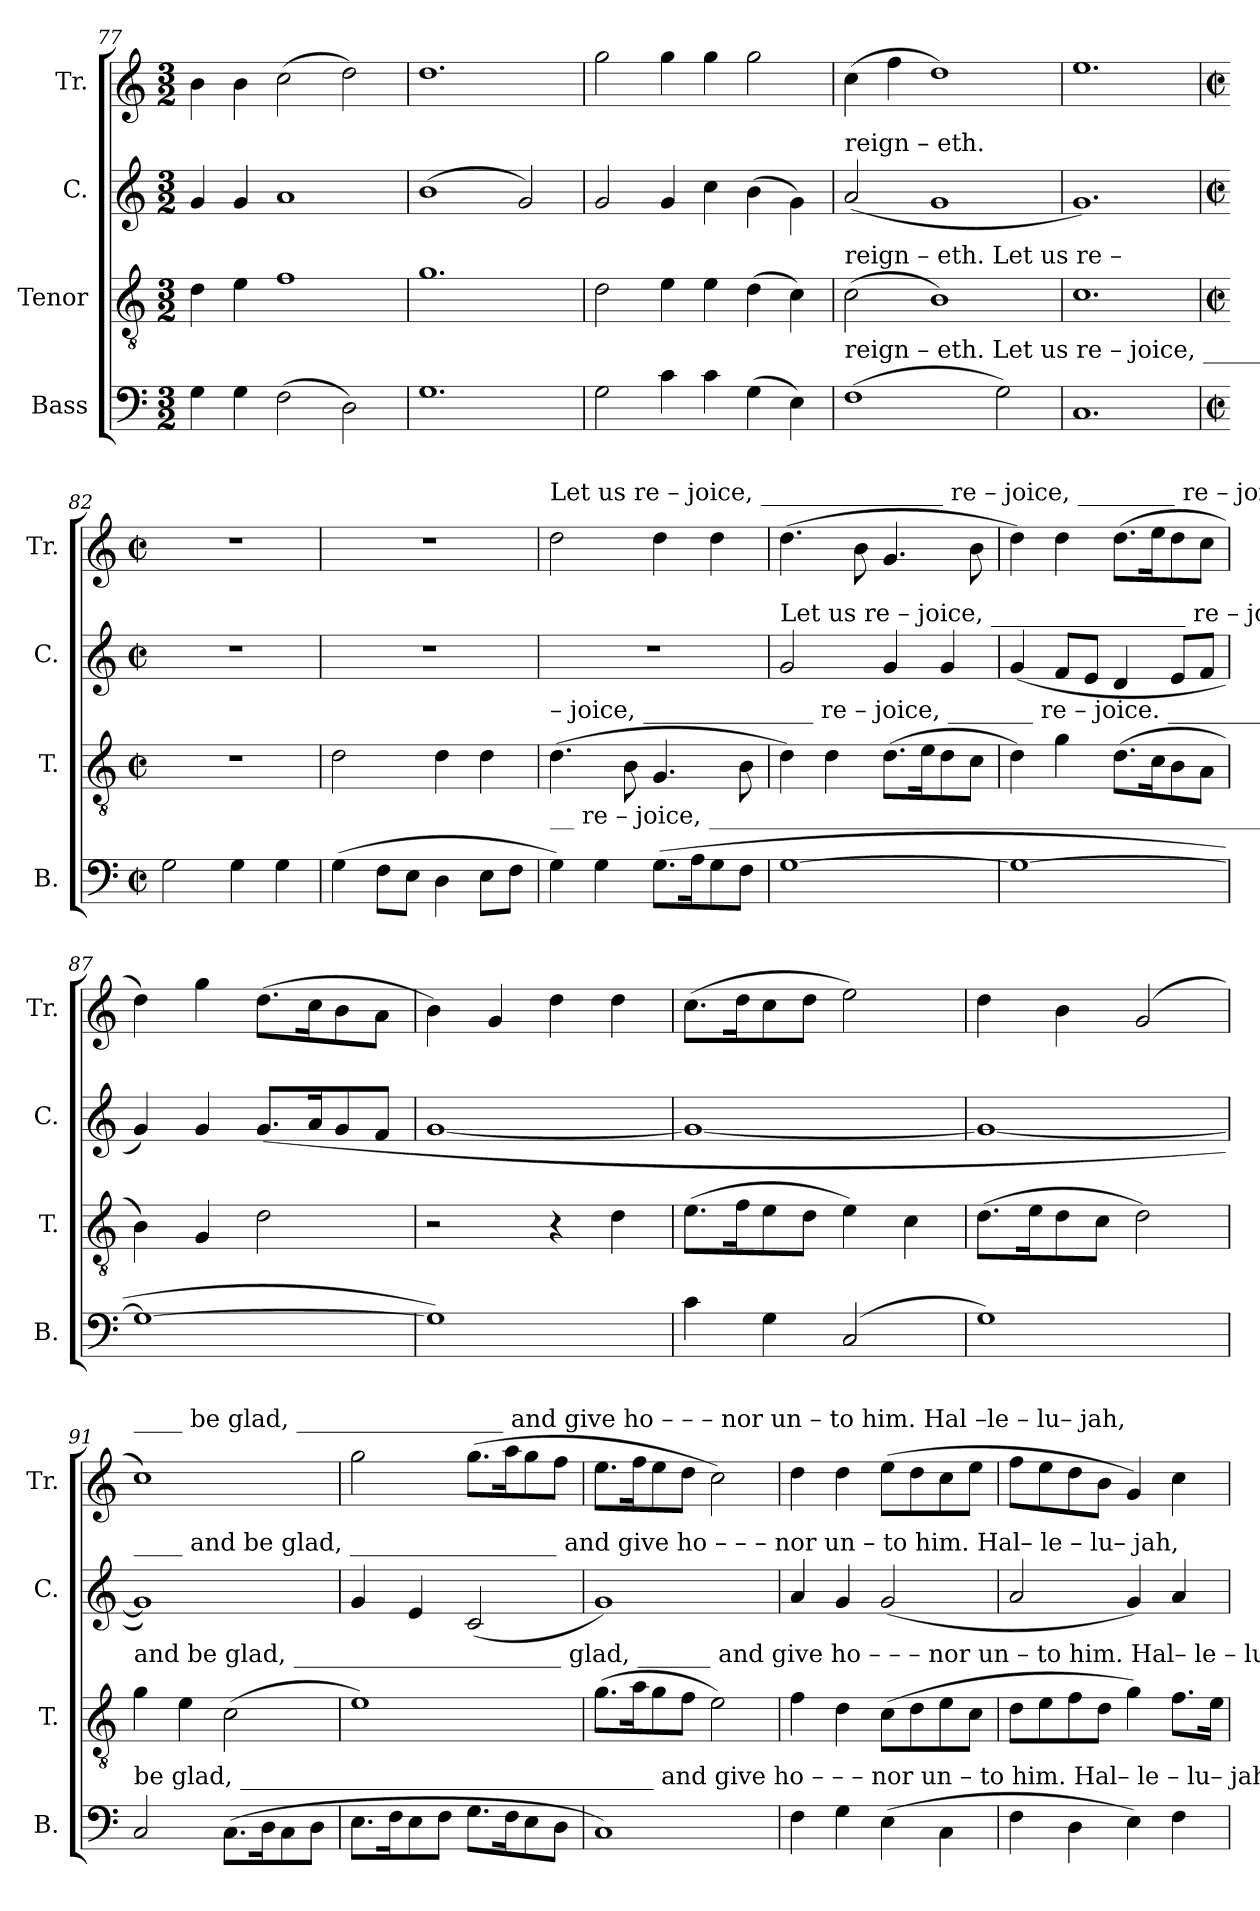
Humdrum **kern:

**kern	**kern	**kern	**kern
*part4	*part3	*part2	*part1
*staff4	*staff3	*staff2	*staff1
*I"Bass	*I"Tenor	*I"C.	*I"Tr.
*I'B.	*I'T.	*I'C.	*I'Tr.
*clefF4	*clefGv2	*clefG2	*clefG2
*k[]	*k[]	*k[]	*k[]
*M3/2	*M3/2	*M3/2	*M3/2
=77	=77	=77	=77
4G\	4d\	4g/	4b\
4G\	4e\	4g/	4b\
(2F\	1f	1a	(2cc\
2D\)	.	.	2dd\)
=78	=78	=78	=78
1.G	1.g	(1b	1.dd
.	.	2g/)	.
=79	=79	=79	=79
2G\	2d\	2g/	2gg\
4c\	4e\	4g/	4gg\
4c\	4e\	4cc\	4gg\
(4G\	(4d\	(4b\	2gg\
4E\)	4c\)	4g\)	.
=80	=80	=80	=80
!	!	!LO:TX:a:t=reign     –       eth.	!
!	!LO:TX:a:t=reign     –     eth.                           Let         us    re  –	!	!
!LO:TX:a:t=reign     –      eth.          Let us re – joice, __________	!	!	!
(1F	(2c\	(2a/	(4cc\
.	.	.	4ff\
.	1B)	1g	1dd)
2G\)	.	.	.
=81	=81	=81	=81
1.C	1.c	1.g)	1.ee
=82	=82	=82	=82
*M2/2	*M2/2	*M2/2	*M2/2
*met(c|)	*met(c|)	*met(c|)	*met(c|)
2G\	1r	1r	1r
4G\	.	.	.
4G\	.	.	.
=83	=83	=83	=83
(4G\	2d\	1r	1r
8F\L	.	.	.
8E\J	.	.	.
4D\	4d\	.	.
8E\L	4d\	.	.
8F\J	.	.	.
=84	=84	=84	=84
!	!	!	!LO:TX:a:t=Let       us        re   –   joice, _______________  re   –  joice, ________  re – joice. ________rejoice, re – joice _________     and     be    glad,
!	!LO:TX:a:t=– joice, ______________  re  –  joice, _______  re  –  joice. ________   rejoice,                               re  – joice, _______  re –– joice _______	!	!
!LO:TX:a:t=__  re  –  joice, ______________________________________________________________________  and     be      glad _______________	!	!	!
4G\)	(4.d\	1r	2dd\
4G\	.	.	.
.	8B\	.	.
(8.G\L	4.G/	.	4dd\
16A\K	.	.	.
8G\	.	.	4dd\
8F\J	8B\	.	.
=85	=85	=85	=85
!	!	!LO:TX:a:t=Let       us        re   –   joice, ________________   re – joice, __________________________________________________	!
[1G	4d\)	2g/	(4.dd\
.	4d\	.	.
.	.	.	8b\
.	(8.d\L	4g/	4.g/
.	16e\K	.	.
.	8d\	4g/	.
.	8c\J	.	8b\
=86	=86	=86	=86
1G_	4d\)	(4g/	4dd\)
.	4g\	8f/L	4dd\
.	.	8e/J	.
.	(8.d\L	4d/	(8.dd\L
.	16c\K	.	16ee\K
.	8B\	8e/L	8dd\
.	8A\J	8f/J	8cc\J
=87	=87	=87	=87
1G_	4B\)	4g/)	4dd\)
.	4G/	4g/	4gg\
.	2d\	(8.g/L	(8.dd\L
.	.	16a/K	16cc\K
.	.	8g/	8b\
.	.	8f/J	8a\J
=88	=88	=88	=88
1G])	2r	[1g	4b\)
.	.	.	4g/
.	4r	.	4dd\
.	4d\	.	4dd\
=89	=89	=89	=89
4c\	(8.e\L	1g_	(8.cc\L
.	16f\K	.	16dd\K
4G\	8e\	.	8cc\
.	8d\J	.	8dd\J
(2C/	4e\)	.	2ee\)
.	4c\	.	.
=90	=90	=90	=90
1G)	(8.d\L	1g_	4dd\
.	16e\K	.	.
.	8d\	.	4b\
.	8c\J	.	.
.	2d\)	.	(2g/
=91	=91	=91	=91
!	!	!	!LO:TX:a:t=____                     be               glad, _________________ and give ho      –          –         –     nor       un     –      to   him.  Hal –le  – lu– jah,
!	!	!LO:TX:a:t=____                     and    be     glad, _________________ and give ho      –          –         –     nor       un     –     to   him.  Hal– le –  lu– jah,	!
!	!LO:TX:a:t=and be glad, ______________________      glad, ______ and give ho     –          –         –      nor      un    –      to   him.  Hal– le –  lu– jah,	!	!
!LO:TX:a:t=be     glad, __________________________________     and give ho      –          –         –      nor      un      –      to   him.  Hal– le –  lu– jah,	!	!	!
2C/	4g\	1g])	1cc)
.	4e\	.	.
(8.C\L	(2c\	.	.
16D\K	.	.	.
8C\	.	.	.
8D\J	.	.	.
=92	=92	=92	=92
8.E\L	1e)	4g/	2gg\
16F\K	.	.	.
8E\	.	4e/	.
8F\J	.	.	.
8.G\L	.	(2c/	(8.gg\L
16F\K	.	.	16aa\K
8E\	.	.	8gg\
8D\J	.	.	8ff\J
=93	=93	=93	=93
1C)	(8.g\L	1g)	8.ee\L
.	16a\K	.	16ff\K
.	8g\	.	8ee\
.	8f\J	.	8dd\J
.	2e\)	.	2cc\)
=94	=94	=94	=94
4F\	4f\	4a/	4dd\
4G\	4d\	4g/	4dd\
(4E\	(8c\L	(2g/	(8ee\L
.	8d\	.	8dd\
4C\	8e\	.	8cc\
.	8c\J	.	8ee\J
=95	=95	=95	=95
4F\	8d\L	2a/	8ff\L
.	8e\	.	8ee\
4D\	8f\	.	8dd\
.	8d\J	.	8b\J
4E\)	4g\)	4g/)	4g/)
4F\	8.f\L	4a/	4cc\
.	16e\Jk	.	.
=	=	=	=
*-	*-	*-	*-
